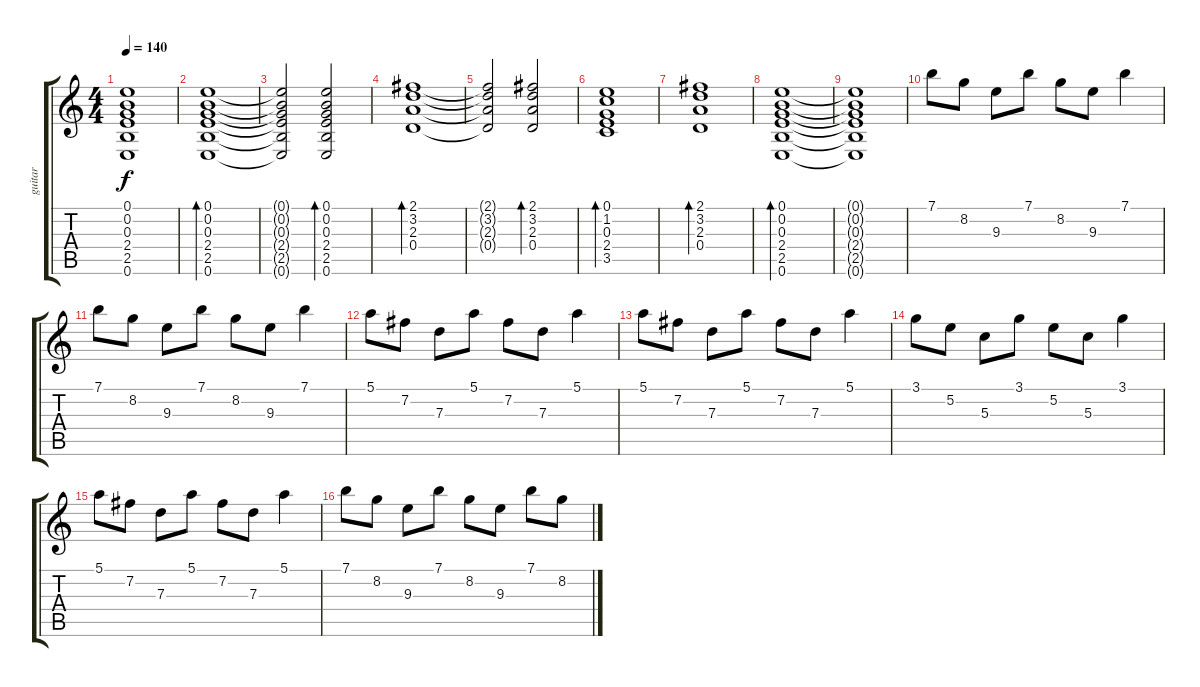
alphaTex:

\track ("guitar" "guitar") {instrument acousticguitarsteel}
\staff {score tabs}
\tuning (E4 B3 G3 D3 A2 E2) {hide}
\ts (4 4)
\tempo 140
\clef g2
\ks c
(0.1{t} 0.2{t} 0.3{t} 2.4{t} 2.5{t} 0.6{t}).1{dy f} |
(0.1 0.2 0.3 2.4 2.5 0.6).1{bd 240} |
(0.1{t} 0.2{t} 0.3{t} 2.4{t} 2.5{t} 0.6{t}).2 (0.1 0.2 0.3 2.4 2.5 0.6).2{bd 240} |
(2.1 3.2 2.3 0.4).1{bd 240} |
(2.1{t} 3.2{t} 2.3{t} 0.4{t}).2 (2.1 3.2 2.3 0.4).2{bd 240} |
(0.1 1.2 0.3 2.4 3.5).1{bd 240} |
(2.1 3.2 2.3 0.4).1{bd 240} |
(0.1 0.2 0.3 2.4 2.5 0.6).1{bd 240} |
(0.1{t} 0.2{t} 0.3{t} 2.4{t} 2.5{t} 0.6{t}).1 |
7.1.8 8.2.8 9.3.8 7.1.8 8.2.8 9.3.8 7.1.4 |
7.1.8 8.2.8 9.3.8 7.1.8 8.2.8 9.3.8 7.1.4 |
5.1.8 7.2.8 7.3.8 5.1.8 7.2.8 7.3.8 5.1.4 |
5.1.8 7.2.8 7.3.8 5.1.8 7.2.8 7.3.8 5.1.4 |
3.1.8 5.2.8 5.3.8 3.1.8 5.2.8 5.3.8 3.1.4 |
5.1.8 7.2.8 7.3.8 5.1.8 7.2.8 7.3.8 5.1.4 |
7.1.8 8.2.8 9.3.8 7.1.8 8.2.8 9.3.8 7.1.8 8.2.8
